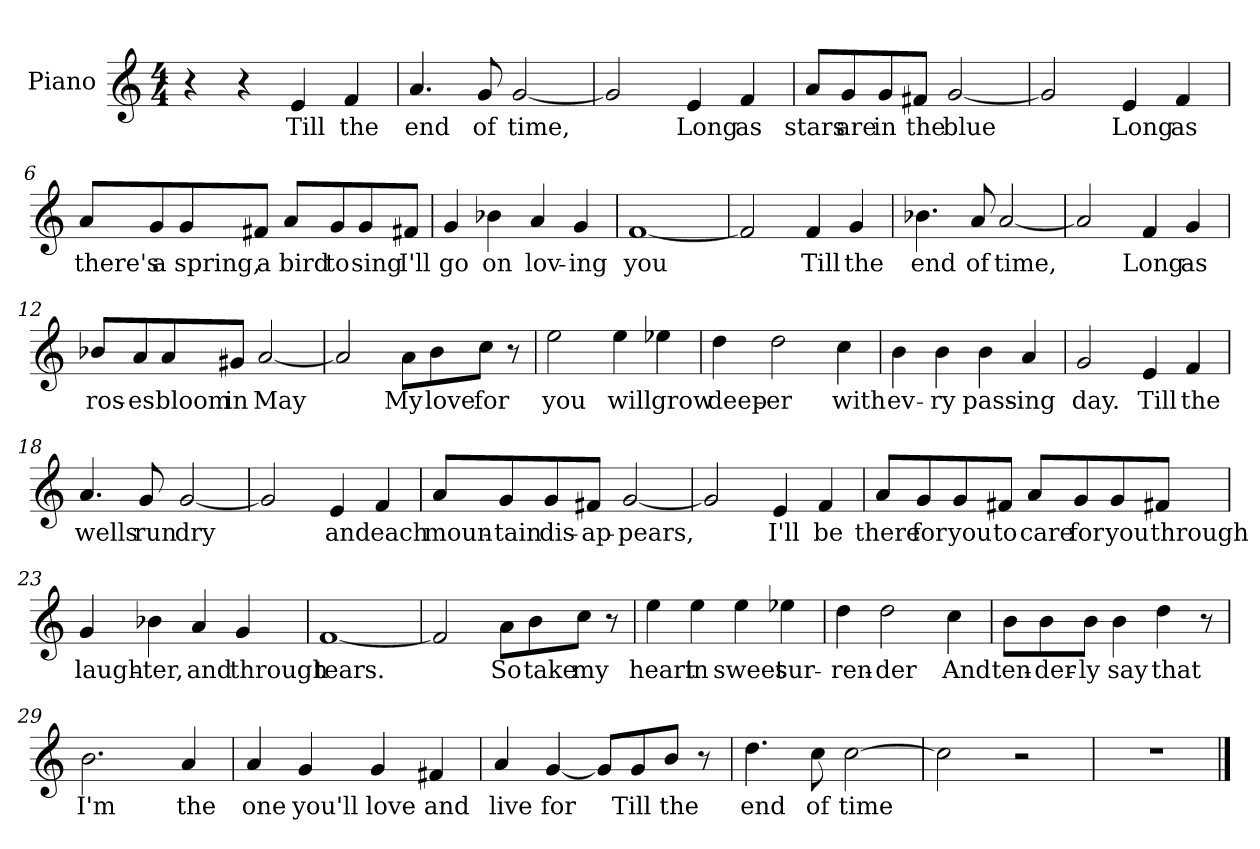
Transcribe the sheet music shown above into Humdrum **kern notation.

**kern	**text
*part1	*part1
*staff1	*staff1
*I"Piano	*
*I'Pno	*
*clefG2	*
*k[]	*
*C:	*
*M4/4	*
=1	=1
4r	.
4r	.
4e/	Till
4f/	the
=2	=2
4.a/	end
8g/	of
[2g/	time,
=3	=3
2g/]	.
4e/	Long
4f/	as
=4	=4
8a/L	stars
8g/	are
8g/	in
8f#X/J	the
[2g/	blue
=5	=5
2g/]	.
4e/	Long
4f/	as
!!LO:LB:g=z
=6	=6
8a/L	there's
8g/	a
8g/	spring,
8f#X/J	a
8a/L	bird
8g/	to
8g/	sing
8f#X/J	I'll
=7	=7
4g/	go
4b-X\	on
4a/	lov-
4g/	-ing
=8	=8
[1f	you
=9	=9
2f/]	.
4f/	Till
4g/	the
!!LO:LB:g=z
=10	=10
4.b-X\	end
8a/	of
[2a/	time,
=11	=11
2a/]	.
4f/	Long
4g/	as
=12	=12
8b-X/L	ros-
8a/	-es
8a/	bloom
8g#X/J	in
[2a/	May
=13	=13
2a/]	.
8a\L	My
8b\	love
8cc\J	for
8r	.
!!LO:LB:g=z
=14	=14
2ee\	you
4ee\	will
4ee-X\	grow
=15	=15
4dd\	deep-
2dd\	-er
4cc\	with
=16	=16
4b\	ev-
4b\	-ry
4b\	pass-
4a/	-ing
=17	=17
2g/	day.
4e/	Till
4f/	the
=18	=18
4.a/	wells
8g/	run
[2g/	dry
!!LO:LB:g=z
=19	=19
2g/]	.
4e/	and
4f/	each
=20	=20
8a/L	moun-
8g/	-tain
8g/	dis-
8f#X/J	-ap-
[2g/	-pears,
=21	=21
2g/]	.
4e/	I'll
4f/	be
!!LO:LB:g=z
=22	=22
8a/L	there
8g/	for
8g/	you
8f#X/J	to
8a/L	care
8g/	for
8g/	you
8f#X/J	through
=23	=23
4g/	laugh-
4b-X\	-ter,
4a/	and
4g/	through
=24	=24
[1f	tears.
!!LO:LB:g=z
=25	=25
2f/]	.
8a\L	So
8b\	take
8cc\J	my
8r	.
=26	=26
4ee\	heart
4ee\	in
4ee\	sweet
4ee-X\	sur-
=27	=27
4dd\	-ren-
2dd\	-der
4cc\	And
=28	=28
8b\L	ten-
8b\	-der-
8b\J	-ly
4b\	say
4dd\	that
8r	.
=29	=29
2.b\	I'm
4a/	the
!!LO:LB:g=z
=30	=30
4a/	one
4g/	you'll
4g/	love
4f#X/	and
=31	=31
4a/	live
[4g/	for
8g/L]	.
8g/	Till
8b/J	the
8r	.
=32	=32
4.dd\	end
8cc\	of
[2cc\	time
=33	=33
2cc\]	.
2r	.
=34	=34
1r	.
==	==
*-	*-
